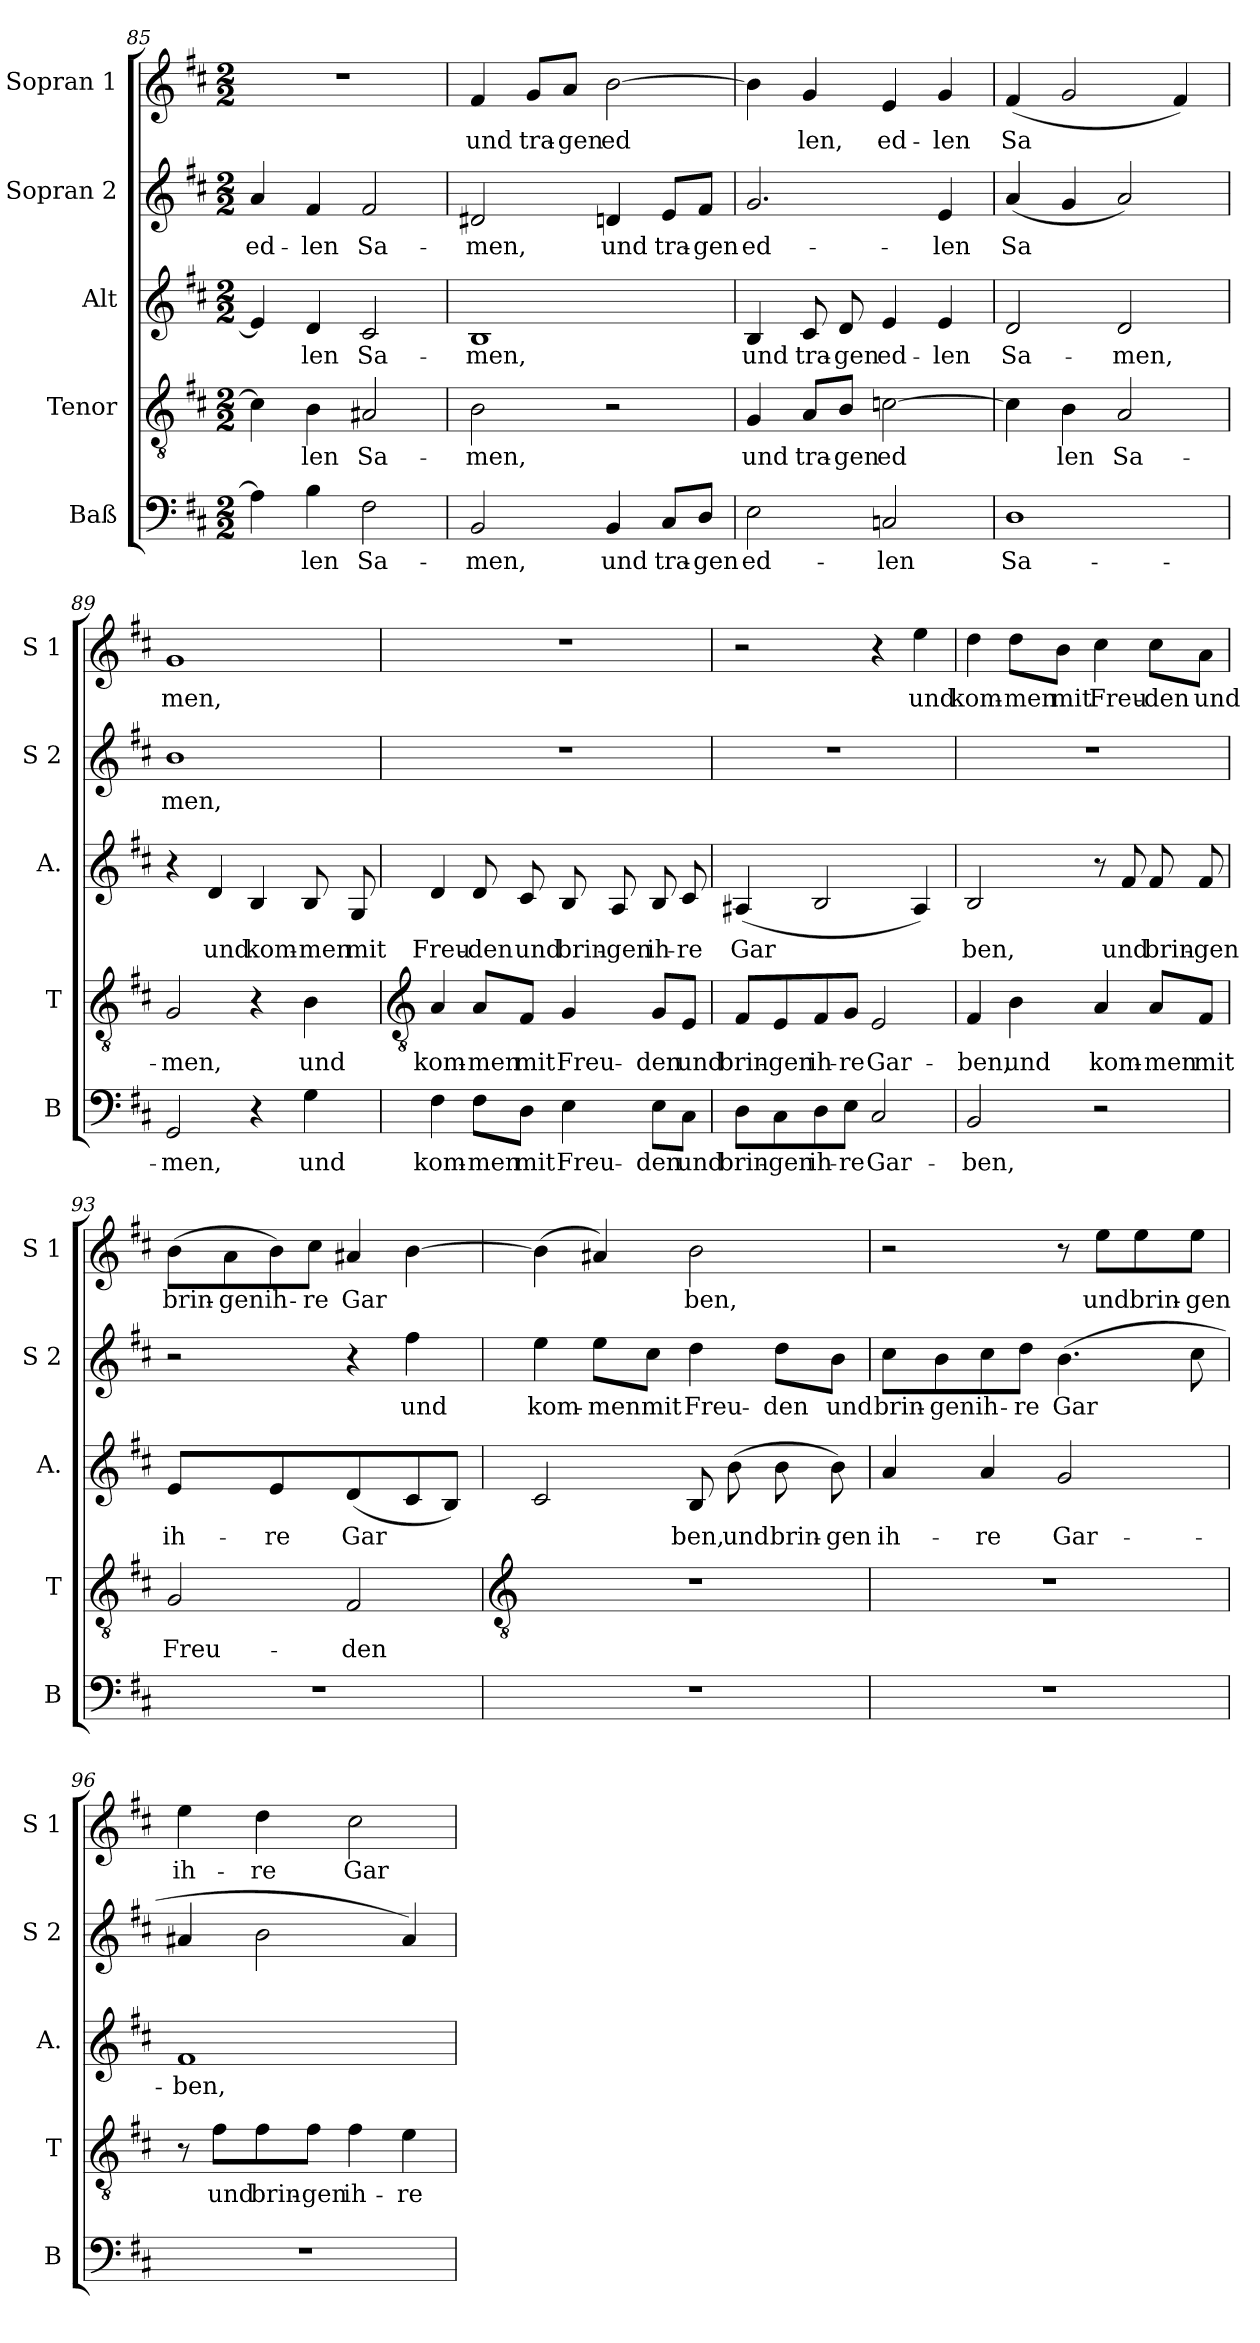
**kern	**text	**kern	**text	**kern	**text	**kern	**text	**kern	**text
*part5	*part5	*part4	*part4	*part3	*part3	*part2	*part2	*part1	*part1
*staff5	*staff5	*staff4	*staff4	*staff3	*staff3	*staff2	*staff2	*staff1	*staff1
*I"Baß	*	*I"Tenor	*	*I"Alt	*	*I"Sopran 2	*	*I"Sopran 1	*
*I'B	*	*I'T	*	*I'A.	*	*I'S 2	*	*I'S 1	*
!!LO:LB:g=z
*clefF4	*	*clefGv2	*	*clefG2	*	*clefG2	*	*clefG2	*
*k[f#c#]	*	*k[f#c#]	*	*k[f#c#]	*	*k[f#c#]	*	*k[f#c#]	*
*D:	*	*D:	*	*D:	*	*D:	*	*D:	*
*M2/2	*	*M2/2	*	*M2/2	*	*M2/2	*	*M2/2	*
=85	=85	=85	=85	=85	=85	=85	=85	=85	=85
!	!LO:LY:b	!	!LO:LY:b	!	!LO:LY:b	!	!LO:LY:b	!	!
4A]	_-	4c#]	_-	4e]	-_-	4a	ed-	1r	.
!	!LO:LY:b	!	!LO:LY:b	!	!LO:LY:b	!	!LO:LY:b	!	!
4B	-len	4B	-len	4d	-len	4f#	-len	.	.
!	!LO:LY:b	!	!LO:LY:b	!	!LO:LY:b	!	!LO:LY:b	!	!
2F#	Sa-	2A#X	Sa-	2c#	Sa-	2f#	Sa-	.	.
=86	=86	=86	=86	=86	=86	=86	=86	=86	=86
!	!LO:LY:b	!	!LO:LY:b	!	!LO:LY:b	!	!LO:LY:b	!	!LO:LY:b
2BB	-men,	2B	-men,	1B	-men,	2d#X	-men,	4f#	und
!	!	!	!	!	!	!	!	!	!LO:LY:b
.	.	.	.	.	.	.	.	8g/L	tra-
!	!	!	!	!	!	!	!	!	!LO:LY:b
.	.	.	.	.	.	.	.	8a/J	-gen
!	!LO:LY:b	!	!	!	!	!	!LO:LY:b	!	!LO:LY:b
4BB	und	2r	.	.	.	4dn	und	[2b	ed
!	!LO:LY:b	!	!	!	!	!	!LO:LY:b	!	!
8C#/L	tra-	.	.	.	.	8e/L	tra-	.	.
!	!LO:LY:b	!	!	!	!	!	!LO:LY:b	!	!
8D/J	-gen	.	.	.	.	8f#/J	-gen	.	.
=87	=87	=87	=87	=87	=87	=87	=87	=87	=87
!	!LO:LY:b	!	!LO:LY:b	!	!LO:LY:b	!	!LO:LY:b	!	!
2E	ed-	4G	und	4B	und	2.g	ed-	4b]	.
!	!	!	!LO:LY:b	!	!LO:LY:b	!	!	!	!LO:LY:b
.	.	8A/L	tra-	8c#	tra-	.	.	4g	len,
!	!	!	!LO:LY:b	!	!LO:LY:b	!	!	!	!
.	.	8B/J	-gen	8d	-gen	.	.	.	.
!	!LO:LY:b	!	!LO:LY:b	!	!LO:LY:b	!	!	!	!LO:LY:b
2Cn	-len	[2cn	ed	4e	ed-	.	.	4e	ed-
!	!	!	!	!	!LO:LY:b	!	!LO:LY:b	!	!LO:LY:b
.	.	.	.	4e	-len	4e	-len	4g	-len
=88	=88	=88	=88	=88	=88	=88	=88	=88	=88
!	!LO:LY:b	!	!	!	!LO:LY:b	!	!LO:LY:b	!	!LO:LY:b
1D	Sa-	4c]	.	2d	Sa-	(<4a	Sa	(<4f#	Sa
!	!	!	!LO:LY:b	!	!	!	!	!	!
.	.	4B	len	.	.	4g	.	2g	.
!	!	!	!LO:LY:b	!	!LO:LY:b	!	!	!	!
.	.	2A	Sa-	2d	-men,	2a)	.	.	.
.	.	.	.	.	.	.	.	4f#)	.
=89	=89	=89	=89	=89	=89	=89	=89	=89	=89
!	!LO:LY:b	!	!LO:LY:b	!	!	!	!LO:LY:b	!	!LO:LY:b
2GG	-men,	2G	-men,	4r	.	1b	men,	1g	men,
!	!	!	!	!	!LO:LY:b	!	!	!	!
.	.	.	.	4d	und	.	.	.	.
!	!	!	!	!	!LO:LY:b	!	!	!	!
4r	.	4r	.	4B	kom-	.	.	.	.
!	!LO:LY:b	!	!LO:LY:b	!	!LO:LY:b	!	!	!	!
4G	und	4B	und	8B	-men	.	.	.	.
!	!	!	!	!	!LO:LY:b	!	!	!	!
.	.	.	.	8G	mit	.	.	.	.
!!LO:LB:g=z
=90	=90	=90	=90	=90	=90	=90	=90	=90	=90
*	*	*clefGv2	*	*	*	*	*	*	*
!	!LO:LY:b	!	!LO:LY:b	!	!LO:LY:b	!	!	!	!
4F#	kom-	4A	kom-	4d	Freu-	1r	.	1r	.
!	!LO:LY:b	!	!LO:LY:b	!	!LO:LY:b	!	!	!	!
8F#\L	-men	8A/L	-men	8d	-den	.	.	.	.
!	!LO:LY:b	!	!LO:LY:b	!	!LO:LY:b	!	!	!	!
8D\J	mit	8F#/J	mit	8c#	und	.	.	.	.
!	!LO:LY:b	!	!LO:LY:b	!	!LO:LY:b	!	!	!	!
4E	Freu-	4G	Freu-	8B	brin-	.	.	.	.
!	!	!	!	!	!LO:LY:b	!	!	!	!
.	.	.	.	8A	-gen	.	.	.	.
!	!LO:LY:b	!	!LO:LY:b	!	!LO:LY:b	!	!	!	!
8E\L	-den	8G/L	-den	8B	ih-	.	.	.	.
!	!LO:LY:b	!	!LO:LY:b	!	!LO:LY:b	!	!	!	!
8C#\J	und	8E/J	und	8c#	-re	.	.	.	.
=91	=91	=91	=91	=91	=91	=91	=91	=91	=91
!	!LO:LY:b	!	!LO:LY:b	!	!LO:LY:b	!	!	!	!
8D\L	brin-	8F#/L	brin-	(<4A#X	Gar	1r	.	2r	.
!	!LO:LY:b	!	!LO:LY:b	!	!	!	!	!	!
8C#\	-gen	8E/	-gen	.	.	.	.	.	.
!	!LO:LY:b	!	!LO:LY:b	!	!	!	!	!	!
8D\	ih-	8F#/	ih-	2B	.	.	.	.	.
!	!LO:LY:b	!	!LO:LY:b	!	!	!	!	!	!
8E\J	-re	8G/J	-re	.	.	.	.	.	.
!	!LO:LY:b	!	!LO:LY:b	!	!	!	!	!	!
2C#	Gar-	2E	Gar-	.	.	.	.	4r	.
!	!	!	!	!	!	!	!	!	!LO:LY:b
.	.	.	.	4A#)	.	.	.	4ee	und
=92	=92	=92	=92	=92	=92	=92	=92	=92	=92
!	!LO:LY:b	!	!LO:LY:b	!	!LO:LY:b	!	!	!	!LO:LY:b
2BB	-ben,	4F#	-ben,	2B	ben,	1r	.	4dd	kom-
!	!	!	!LO:LY:b	!	!	!	!	!	!LO:LY:b
.	.	4B	und	.	.	.	.	8dd\L	-men
!	!	!	!	!	!	!	!	!	!LO:LY:b
.	.	.	.	.	.	.	.	8b\J	mit
!	!	!	!LO:LY:b	!	!	!	!	!	!LO:LY:b
2r	.	4A	kom-	8r	.	.	.	4cc#	Freu-
!	!	!	!	!	!LO:LY:b	!	!	!	!
.	.	.	.	8f#	und	.	.	.	.
!	!	!	!LO:LY:b	!	!LO:LY:b	!	!	!	!LO:LY:b
.	.	8A/L	-men	8f#	brin-	.	.	8cc#\L	-den
!	!	!	!LO:LY:b	!	!LO:LY:b	!	!	!	!LO:LY:b
.	.	8F#/J	mit	8f#	-gen	.	.	8a\J	und
=93	=93	=93	=93	=93	=93	=93	=93	=93	=93
!	!	!	!LO:LY:b	!	!LO:LY:b	!	!	!	!LO:LY:b
1r	.	2G	Freu-	4e	ih-	2r	.	(>8b\L	brin-
!	!	!	!	!	!	!	!	!	!LO:LY:b
.	.	.	.	.	.	.	.	8a\	-gen
!	!	!	!	!	!LO:LY:b	!	!	!	!LO:LY:b
.	.	.	.	4e	-re	.	.	8b\)	ih-
!	!	!	!	!	!	!	!	!	!LO:LY:b
.	.	.	.	.	.	.	.	8cc#\J	-re
!	!	!	!LO:LY:b	!	!LO:LY:b	!	!	!	!LO:LY:b
.	.	2F#	-den	(<4d	Gar	4r	.	4a#X	Gar
!	!	!	!	!	!	!	!LO:LY:b	!	!LO:LY:b
.	.	.	.	8c#	.	4ff#	und	[4b	_-
.	.	.	.	8BJ)	.	.	.	.	.
!!LO:LB:g=z
=94	=94	=94	=94	=94	=94	=94	=94	=94	=94
*	*	*clefGv2	*	*	*	*	*	*	*
!	!	!	!	!	!LO:LY:b	!	!LO:LY:b	!	!
1r	.	1r	.	2c#	_-	4ee	kom-	(>4b]	.
!	!	!	!	!	!	!	!LO:LY:b	!	!
.	.	.	.	.	.	8ee\L	-men	4a#X)	.
!	!	!	!	!	!	!	!LO:LY:b	!	!
.	.	.	.	.	.	8cc#\J	mit	.	.
!	!	!	!	!	!LO:LY:b	!	!LO:LY:b	!	!LO:LY:b
.	.	.	.	8B	-ben,	4dd	Freu-	2b	-ben,
!	!	!	!	!	!LO:LY:b	!	!	!	!
.	.	.	.	(<8b	und	.	.	.	.
!	!	!	!	!	!LO:LY:b	!	!LO:LY:b	!	!
.	.	.	.	8b	brin-	8dd\L	-den	.	.
!	!	!	!	!	!LO:LY:b	!	!LO:LY:b	!	!
.	.	.	.	8b)	-gen	8b\J	und	.	.
=95	=95	=95	=95	=95	=95	=95	=95	=95	=95
!	!	!	!	!	!LO:LY:b	!	!LO:LY:b	!	!
1r	.	1r	.	4a	ih-	8cc#\L	brin-	2r	.
!	!	!	!	!	!	!	!LO:LY:b	!	!
.	.	.	.	.	.	8b\	-gen	.	.
!	!	!	!	!	!LO:LY:b	!	!LO:LY:b	!	!
.	.	.	.	4a	-re	8cc#\	ih-	.	.
!	!	!	!	!	!	!	!LO:LY:b	!	!
.	.	.	.	.	.	8dd\J	-re	.	.
!	!	!	!	!	!LO:LY:b	!	!LO:LY:b	!	!
.	.	.	.	2g	Gar-	(>4.b	Gar	8r	.
!	!	!	!	!	!	!	!	!	!LO:LY:b
.	.	.	.	.	.	.	.	8ee\L	und
!	!	!	!	!	!	!	!	!	!LO:LY:b
.	.	.	.	.	.	.	.	8ee\	brin-
!	!	!	!	!	!	!	!	!	!LO:LY:b
.	.	.	.	.	.	8cc#	.	8ee\J	-gen
=96	=96	=96	=96	=96	=96	=96	=96	=96	=96
!	!	!	!	!	!LO:LY:b	!	!	!	!LO:LY:b
1r	.	8r	.	1f#	-ben,	4a#X	.	4ee	ih-
!	!	!	!LO:LY:b	!	!	!	!	!	!
.	.	8f#\L	und	.	.	.	.	.	.
!	!	!	!LO:LY:b	!	!	!	!	!	!LO:LY:b
.	.	8f#\	brin-	.	.	2b	.	4dd	-re
!	!	!	!LO:LY:b	!	!	!	!	!	!
.	.	8f#\J	-gen	.	.	.	.	.	.
!	!	!	!LO:LY:b	!	!	!	!	!	!LO:LY:b
.	.	4f#	ih-	.	.	.	.	2cc#	Gar-
!	!	!	!LO:LY:b	!	!	!	!	!	!
.	.	4e	-re	.	.	4a#)	.	.	.
=	=	=	=	=	=	=	=	=	=
*-	*-	*-	*-	*-	*-	*-	*-	*-	*-
